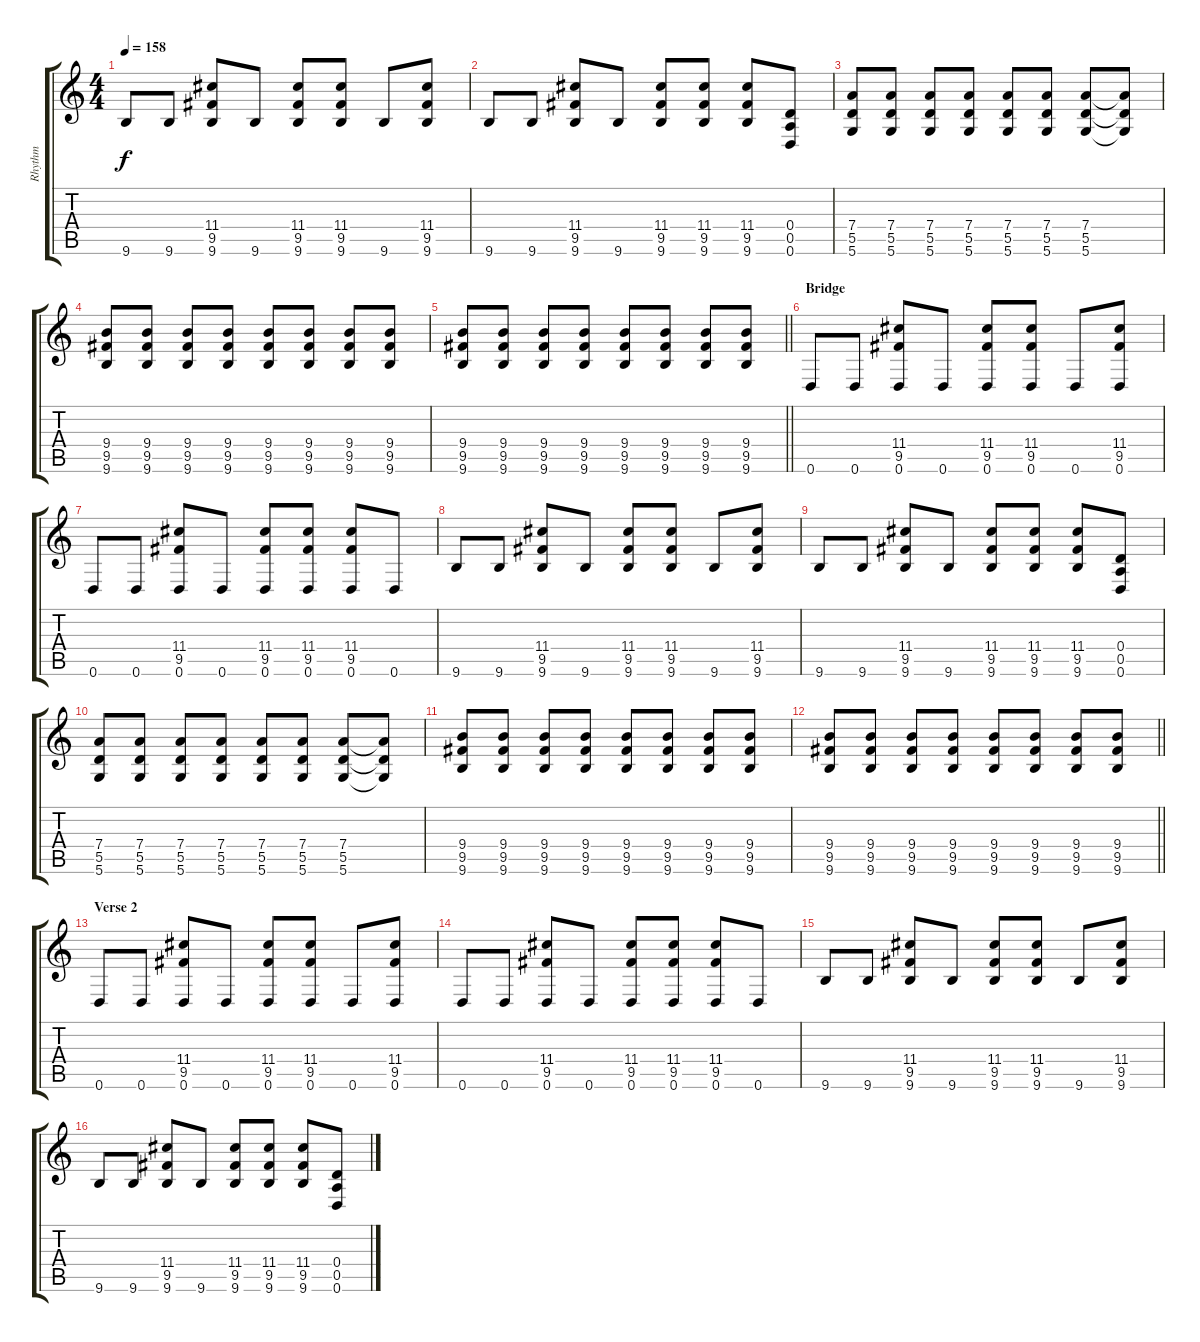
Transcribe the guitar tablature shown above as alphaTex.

\track ("Rhythm" "Rhythm") {instrument distortionguitar}
\staff {score tabs}
\tuning (E4 B3 G3 D3 A2 D2) {hide}
\ts (4 4)
\tempo 158
\clef g2
\ks c
9.6.8{dy f} 9.6.8 (11.4 9.5 9.6).8 9.6.8 (11.4 9.5 9.6).8 (11.4 9.5 9.6).8 9.6.8 (11.4 9.5 9.6).8 |
9.6.8 9.6.8 (11.4 9.5 9.6).8 9.6.8 (11.4 9.5 9.6).8 (11.4 9.5 9.6).8 (11.4 9.5 9.6).8 (0.4 0.5 0.6).8 |
(7.4 5.5 5.6).8 (7.4 5.5 5.6).8 (7.4 5.5 5.6).8 (7.4 5.5 5.6).8 (7.4 5.5 5.6).8 (7.4 5.5 5.6).8 (7.4 5.5 5.6).8 (7.4{t} 5.5{t} 5.6{t}).8 |
(9.4 9.5 9.6).8 (9.4 9.5 9.6).8 (9.4 9.5 9.6).8 (9.4 9.5 9.6).8 (9.4 9.5 9.6).8 (9.4 9.5 9.6).8 (9.4 9.5 9.6).8 (9.4 9.5 9.6).8 |
\barLineRight lightlight
(9.4 9.5 9.6).8 (9.4 9.5 9.6).8 (9.4 9.5 9.6).8 (9.4 9.5 9.6).8 (9.4 9.5 9.6).8 (9.4 9.5 9.6).8 (9.4 9.5 9.6).8 (9.4 9.5 9.6).8 |
\section ("" "Bridge")
0.6.8 0.6.8 (11.4 9.5 0.6).8 0.6.8 (11.4 9.5 0.6).8 (11.4 9.5 0.6).8 0.6.8 (11.4 9.5 0.6).8 |
0.6.8 0.6.8 (11.4 9.5 0.6).8 0.6.8 (11.4 9.5 0.6).8 (11.4 9.5 0.6).8 (11.4 9.5 0.6).8 0.6.8 |
9.6.8 9.6.8 (11.4 9.5 9.6).8 9.6.8 (11.4 9.5 9.6).8 (11.4 9.5 9.6).8 9.6.8 (11.4 9.5 9.6).8 |
9.6.8 9.6.8 (11.4 9.5 9.6).8 9.6.8 (11.4 9.5 9.6).8 (11.4 9.5 9.6).8 (11.4 9.5 9.6).8 (0.4 0.5 0.6).8 |
(7.4 5.5 5.6).8 (7.4 5.5 5.6).8 (7.4 5.5 5.6).8 (7.4 5.5 5.6).8 (7.4 5.5 5.6).8 (7.4 5.5 5.6).8 (7.4 5.5 5.6).8 (7.4{t} 5.5{t} 5.6{t}).8 |
(9.4 9.5 9.6).8 (9.4 9.5 9.6).8 (9.4 9.5 9.6).8 (9.4 9.5 9.6).8 (9.4 9.5 9.6).8 (9.4 9.5 9.6).8 (9.4 9.5 9.6).8 (9.4 9.5 9.6).8 |
\barLineRight lightlight
(9.4 9.5 9.6).8 (9.4 9.5 9.6).8 (9.4 9.5 9.6).8 (9.4 9.5 9.6).8 (9.4 9.5 9.6).8 (9.4 9.5 9.6).8 (9.4 9.5 9.6).8 (9.4 9.5 9.6).8 |
\section ("" "Verse 2")
0.6.8 0.6.8 (11.4 9.5 0.6).8 0.6.8 (11.4 9.5 0.6).8 (11.4 9.5 0.6).8 0.6.8 (11.4 9.5 0.6).8 |
0.6.8 0.6.8 (11.4 9.5 0.6).8 0.6.8 (11.4 9.5 0.6).8 (11.4 9.5 0.6).8 (11.4 9.5 0.6).8 0.6.8 |
9.6.8 9.6.8 (11.4 9.5 9.6).8 9.6.8 (11.4 9.5 9.6).8 (11.4 9.5 9.6).8 9.6.8 (11.4 9.5 9.6).8 |
9.6.8 9.6.8 (11.4 9.5 9.6).8 9.6.8 (11.4 9.5 9.6).8 (11.4 9.5 9.6).8 (11.4 9.5 9.6).8 (0.4 0.5 0.6).8
